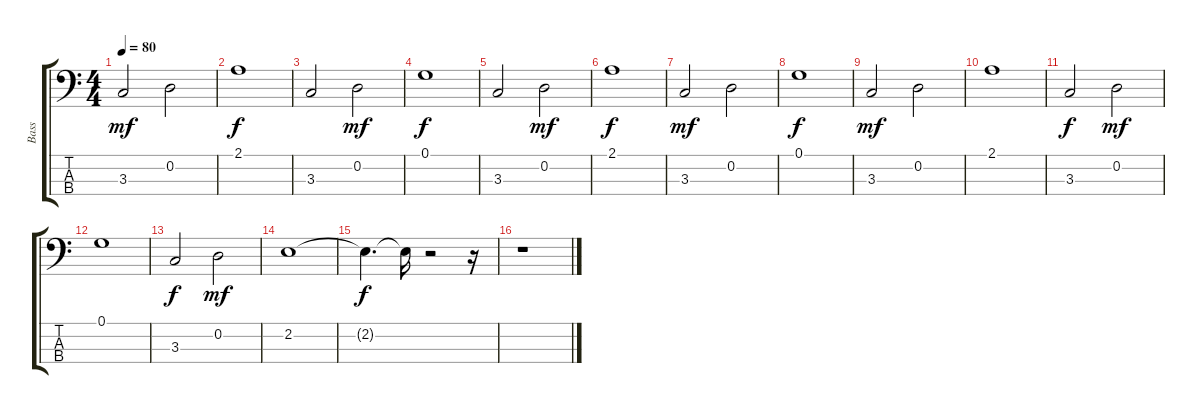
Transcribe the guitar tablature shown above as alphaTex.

\track ("Bass" "Bass") {instrument acousticbass}
\staff {score tabs}
\tuning (G2 D2 A1 E1) {hide}
\ts (4 4)
\tempo 80
\clef f4
\ks c
3.3.2{dy mf} 0.2.2 |
2.1.1{dy f} |
3.3.2 0.2.2{dy mf} |
0.1.1{dy f} |
3.3.2 0.2.2{dy mf} |
2.1.1{dy f} |
3.3.2{dy mf} 0.2.2 |
0.1.1{dy f} |
3.3.2{dy mf} 0.2.2 |
2.1.1 |
3.3.2{dy f} 0.2.2{dy mf} |
0.1.1 |
3.3.2{dy f} 0.2.2{dy mf} |
2.2.1 |
2.2{t}.4{d dy f} 2.2{t}.16 r.2 r.16 |
r.1
